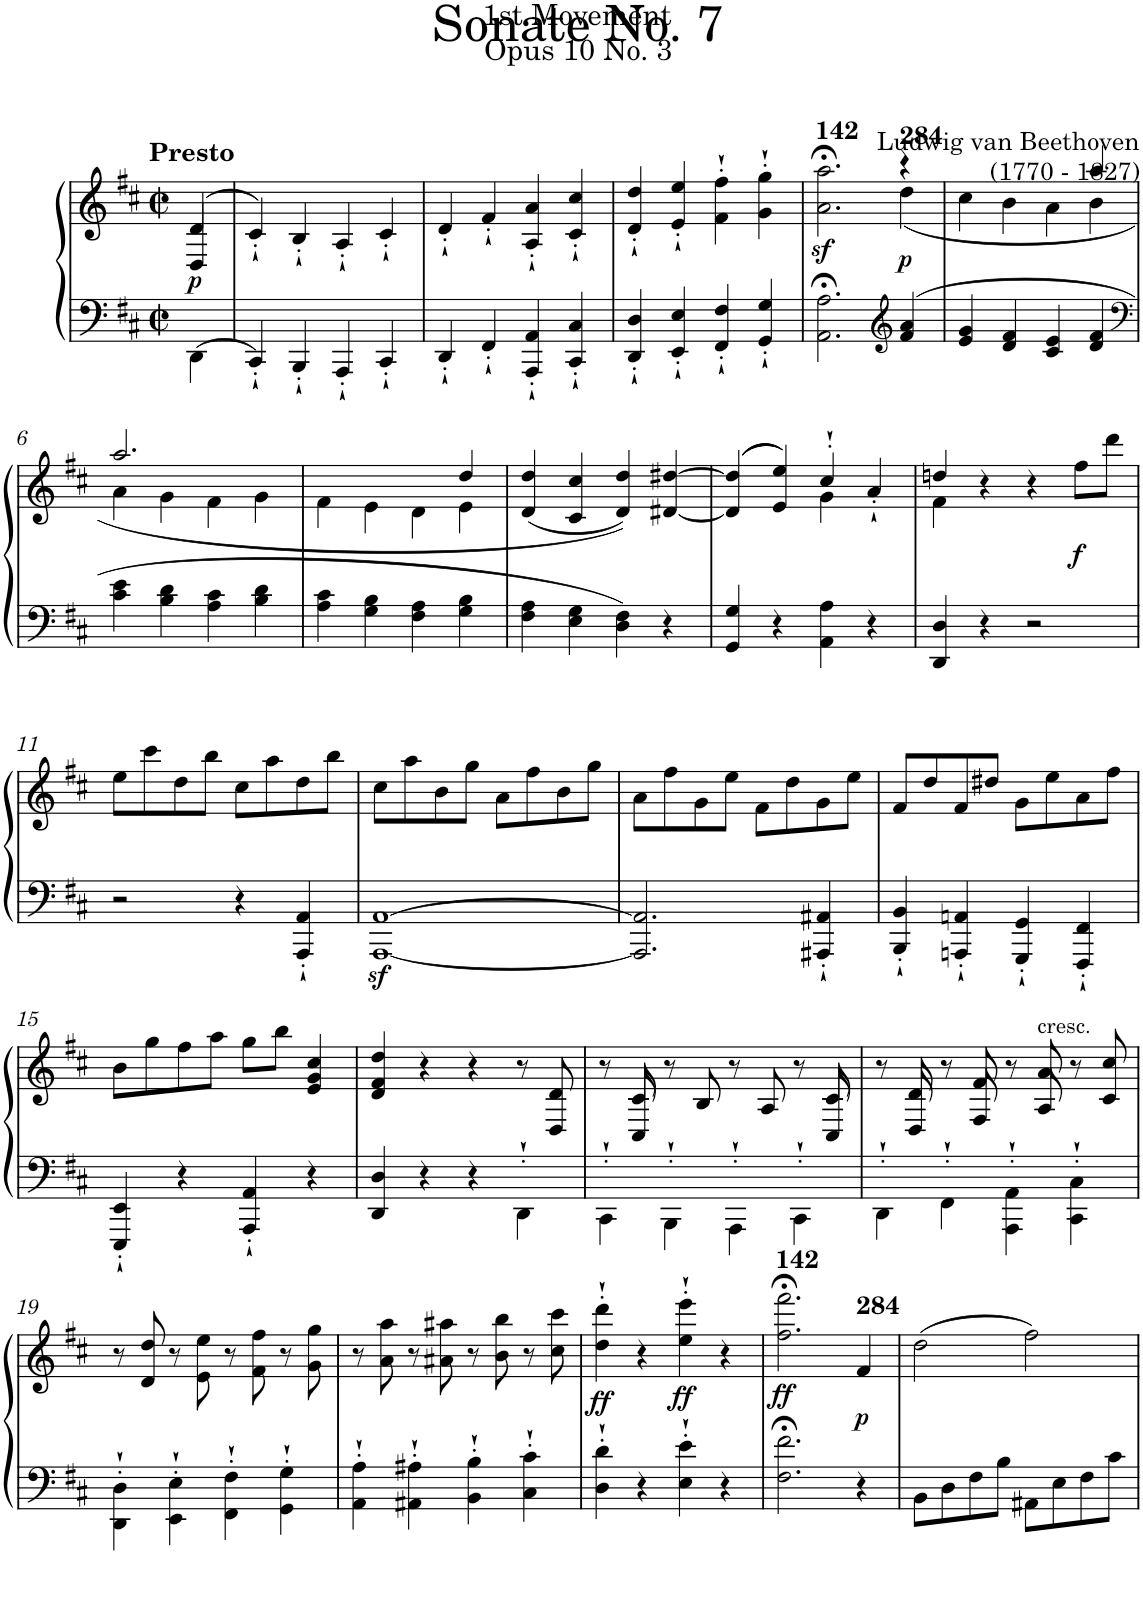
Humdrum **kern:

**kern	**kern	**dynam
*part1	*part1	*part1
*staff2	*staff1	*staff1/2
*I"Piano	*	*
*I'Pno	*	*
*clefF4	*clefG2	*
*k[f#c#]	*k[f#c#]	*
*D:	*D:	*
*M2/2	*M2/2	*
*met(c|)	*met(c|)	*
=	=	=
*	*^	*
!	!LO:TX:a:B:t=Presto	!	!
!	!	!	!LO:DY:b
4DD\	(>4d/	4D/	p
*	*v	*v	*
=1	=1	=1
4CC#'`/	4c#'`/)	.
4BBB'`/	4B'`/	.
4AAA'`/	4A'`/	.
4CC#'`/	4c#'`/	.
=2	=2	=2
4DD'`/	4d'`/	.
4FF#'`/	4f#'`/	.
4AAA/'` 4AA/'`	4A/'` 4a/'`	.
4CC#/'` 4C#/'`	4c#/'` 4cc#/'`	.
=3	=3	=3
4DD/'` 4D/'`	4d/'` 4dd/'`	.
4EE/'` 4E/'`	4e/'` 4ee/'`	.
4FF#/'` 4F#/'`	4f#\'` 4ff#\'`	.
4GG/'` 4G/'`	4g\'` 4gg\'`	.
=4	=4	=4
*	*^	*
!	!LO:TX:a:B:t=142	!	!
!	!	!	!LO:DY:b
2.AA\;< 2.A\;<	2.a\;< 2.aa\;<	2.ryy	sf
*clefG2	*	*	*
!	!LO:TX:a:B:t=284	!	!
!	!	!	!LO:DY:b
4f#/ 4a/	4r	(<4dd\	p
=5	=5	=5	=5
4e/ 4g/	4cc#\	2.ryy	.
4d/ 4f#/	4b\	.	.
4c#/ 4e/	4a\	.	.
4d/ 4f#/	4b\	4aa/	.
!!LO:LB:g=z	!!
=6	=6	=6	=6
*clefF4	*	*	*
4c#\ 4e\	4a\	2.aa/	.
4B\ 4d\	4g\	.	.
4A\ 4c#\	4f#\	.	.
4B\ 4d\	4g\	4ryy	.
=7	=7	=7	=7
4A\ 4c#\	4f#\	2.ryy	.
4G\ 4B\	4e\	.	.
4F#\ 4A\	4d\	.	.
4G\ 4B\	4e\	4dd/	.
*	*v	*v	*
=8	=8	=8
4F#\ 4A\	(<4d/ 4dd/	.
4E\ 4G\	4c#/ 4cc#/	.
4D\ 4F#\	4d/ 4dd/))	.
4r	[4d#X/ [4dd#X/	.
=9	=9	=9
*	*^	*
4GG/ 4G/	(>(>4d#/] 4dd#/]	2ryy	.
4r	4e/ 4ee/))	.	.
4AA\ 4A\	4cc#'`/	4g\	.
4r	4a'`/	4ryy	.
=10	=10	=10	=10
4DD/ 4D/	4ddn/	4f#\	.
4r	4r	2.ryy	.
2r	4r	.	.
!	!	!	!LO:DY:b
.	8ff#\L	.	f
.	8ddd\J	.	.
*	*v	*v	*
!!LO:LB:g=z
=11	=11	=11
2r	8ee\L	.
.	8ccc#\	.
.	8dd\	.
.	8bb\J	.
4r	8cc#\L	.
.	8aa\	.
4AAA/'` 4AA/'`	8dd\	.
.	8bb\J	.
=12	=12	=12
[1AAAz< [1AAz<	8cc#\L	.
.	8aa\	.
.	8b\	.
.	8gg\J	.
.	8a\L	.
.	8ff#\	.
.	8b\	.
.	8gg\J	.
=13	=13	=13
2.AAA/] 2.AA/]	8a\L	.
.	8ff#\	.
.	8g\	.
.	8ee\J	.
.	8f#\L	.
.	8dd\	.
4AAA#X/'` 4AA#X/'`	8g\	.
.	8ee\J	.
=14	=14	=14
4BBB/'` 4BB/'`	8f#/L	.
.	8dd/	.
4AAAn/'` 4AAn/'`	8f#/	.
.	8dd#X/J	.
4GGG/'` 4GG/'`	8g\L	.
.	8ee\	.
4FFF#/'` 4FF#/'`	8a\	.
.	8ff#\J	.
!!LO:LB:g=z
=15	=15	=15
4EEE/'` 4EE/'`	8b\L	.
.	8gg\	.
4r	8ff#\	.
.	8aa\J	.
4AAA/'` 4AA/'`	8gg\L	.
.	8bb\J	.
4r	4e/ 4g/ 4cc#/	.
=16	=16	=16
4DD/ 4D/	4d/ 4f#/ 4dd/	.
4r	4r	.
4r	4r	.
4DD'`\	8r	.
.	8D/ 8d/	.
=17	=17	=17
*	*^	*
4CC#'`\	8r	8ryy	.
.	8c#/	8C#/	.
4BBB'`\	8r	8ryy	.
*	*v	*v	*
.	8B/	.
4AAA'`\	8r	.
.	8A/	.
4CC#'`\	8r	.
*	*^	*
.	8c#/	8C#/	.
=18	=18	=18	=18
4DD'`\	8r	8ryy	.
.	8d/	8D/	.
4FF#'`\	8r	8ryy	.
.	8f#/	8F#/	.
4AAA\'` 4AA\'`	8r	8ryy	.
!	!LO:TX:a:t=cresc.	!	!
.	8a/	8A/	.
4CC#\'` 4C#\'`	8r	4ryy	.
.	8c#/ 8cc#/	.	.
*	*v	*v	*
!!LO:LB:g=z
=19	=19	=19
4DD\'` 4D\'`	8r	.
.	8d/ 8dd/	.
4EE\'` 4E\'`	8r	.
.	8e\ 8ee\	.
4FF#\'` 4F#\'`	8r	.
.	8f#\ 8ff#\	.
4GG\'` 4G\'`	8r	.
.	8g\ 8gg\	.
=20	=20	=20
4AA\'` 4A\'`	8r	.
.	8a\ 8aa\	.
4AA#X\'` 4A#X\'`	8r	.
.	8a#X\ 8aa#X\	.
4BB\'` 4B\'`	8r	.
.	8b\ 8bb\	.
4C#\'` 4c#\'`	8r	.
.	8cc#\ 8ccc#\	.
=21	=21	=21
!	!	!LO:DY:b
4D\'` 4d\'`	4dd\'` 4ddd\'`	ff
4r	4r	.
!	!	!LO:DY:b
4E\'` 4e\'`	4ee\'` 4eee\'`	ff
4r	4r	.
=22	=22	=22
!	!LO:TX:a:B:t=142	!
!	!	!LO:DY:b
2.F#\;< 2.f#\;<	2.ff#\;< 2.fff#\;<	ff
!	!LO:TX:a:B:t=284	!
!	!	!LO:DY:b
4r	4f#/	p
=23	=23	=23
8BB\L	(>2dd\	.
8D\	.	.
8F#\	.	.
8B\J	.	.
8AA#X\L	2ff#\)	.
8E\	.	.
8F#\	.	.
8c#\J	.	.
=	=	=
*-	*-	*-
